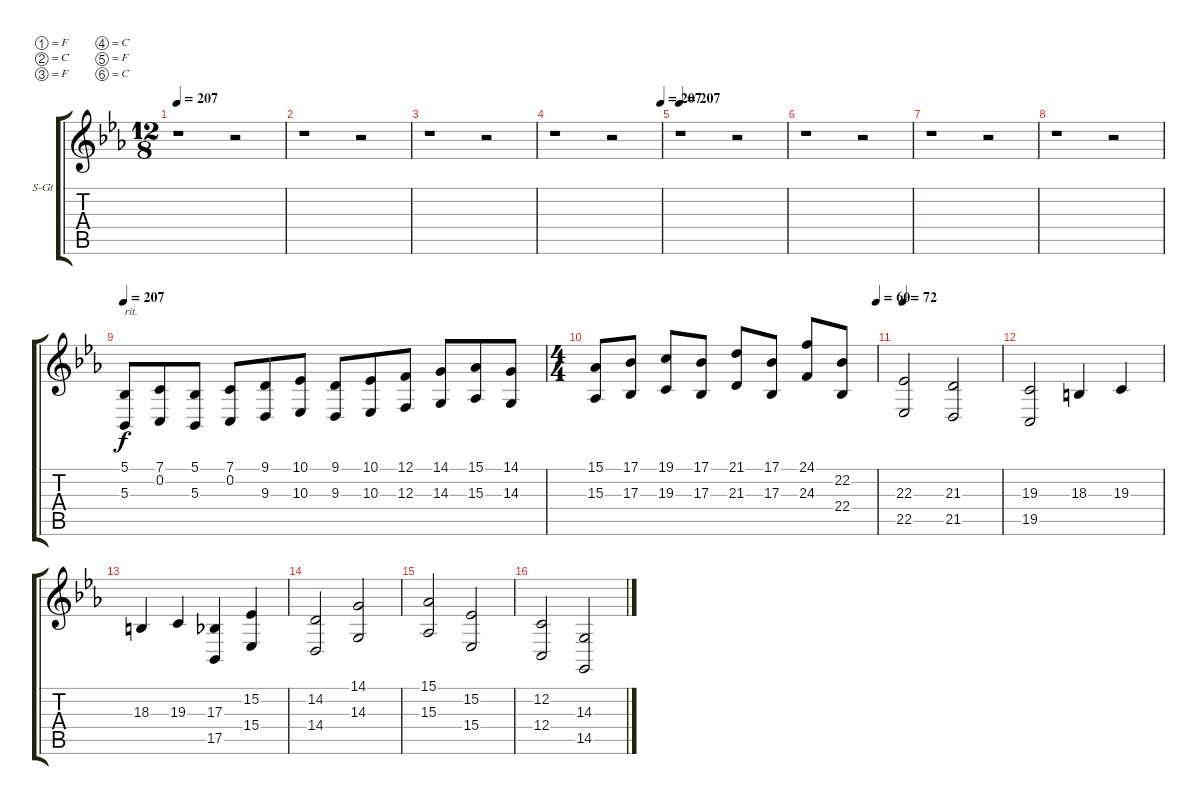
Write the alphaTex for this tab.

\bracketExtendMode groupsimilarinstruments
\firstSystemTrackNameOrientation horizontal
\otherSystemsTrackNameOrientation horizontal
\track ("Piano (LH)" "S-Gt") {instrument brightacousticpiano}
\staff {score tabs}
\tuning (F2 C2 F1 C1 F0 C0)
\displaytranspose 12
\ts (12 8)
\tempo 207
\clef g2
\ks eb
r.1{dy f} r.2 |
r.1 r.2 |
r.1 r.2 |
\tempo (207 1)
r.1 r.2 |
\tempo 207
r.1 r.2 |
r.1 r.2 |
r.1 r.2 |
r.1 r.2 |
\tempo 207
(5.1 5.3).8{txt "rit."} (7.1 0.2).8 (5.1 5.3).8 (7.1 0.2).8 (9.1 9.3).8 (10.1 10.3).8 (9.1 9.3).8 (10.1 10.3).8 (12.1 12.3).8 (14.1 14.3).8 (15.1 15.3).8 (14.1 14.3).8 |
\ts (4 4)
\tempo (60 1)
(15.1 15.3).8 (17.1 17.3).8 (19.1 19.3).8 (17.1 17.3).8 (21.1 21.3).8 (17.1 17.3).8 (24.1 24.3).8 (22.2 22.4).8 |
\tempo 72
(22.3 22.5).2 (21.3 21.5).2 |
(19.3 19.5).2 18.3.4 19.3.4 |
18.3.4 19.3.4 (17.3 17.5).4 (15.2 15.4).4 |
(14.2 14.4).2 (14.1 14.3).2 |
(15.1 15.3).2 (15.2 15.4).2 |
(12.2 12.4).2 (14.3 14.5).2
